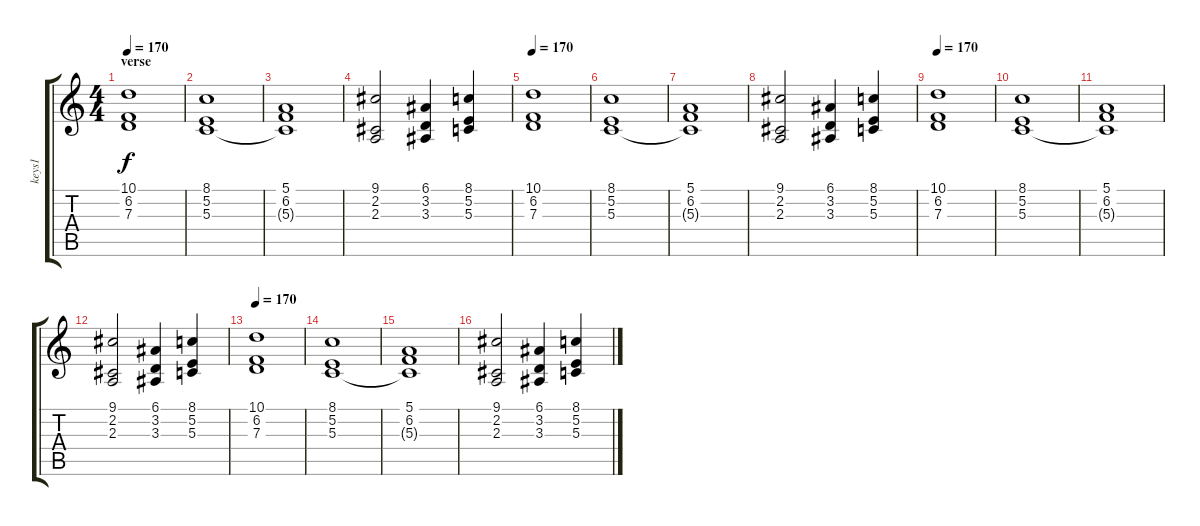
\track ("keys1" "keys1") {instrument synthstrings1}
\staff {score tabs}
\tuning (E4 B3 G3 D3 A2 D2) {hide}
\ts (4 4)
\section ("" "verse")
\tempo 170
\clef g2
\ks c
(10.1 6.2 7.3).1{dy f} |
(8.1 5.2 5.3).1 |
(5.1 6.2 5.3{t}).1 |
(9.1 2.2 2.3).2 (6.1 3.2 3.3).4 (8.1 5.2 5.3).4 |
\tempo 170
(10.1 6.2 7.3).1 |
(8.1 5.2 5.3).1 |
(5.1 6.2 5.3{t}).1 |
(9.1 2.2 2.3).2 (6.1 3.2 3.3).4 (8.1 5.2 5.3).4 |
\tempo 170
(10.1 6.2 7.3).1 |
(8.1 5.2 5.3).1 |
(5.1 6.2 5.3{t}).1 |
(9.1 2.2 2.3).2 (6.1 3.2 3.3).4 (8.1 5.2 5.3).4 |
\tempo 170
(10.1 6.2 7.3).1 |
(8.1 5.2 5.3).1 |
(5.1 6.2 5.3{t}).1 |
(9.1 2.2 2.3).2 (6.1 3.2 3.3).4 (8.1 5.2 5.3).4
